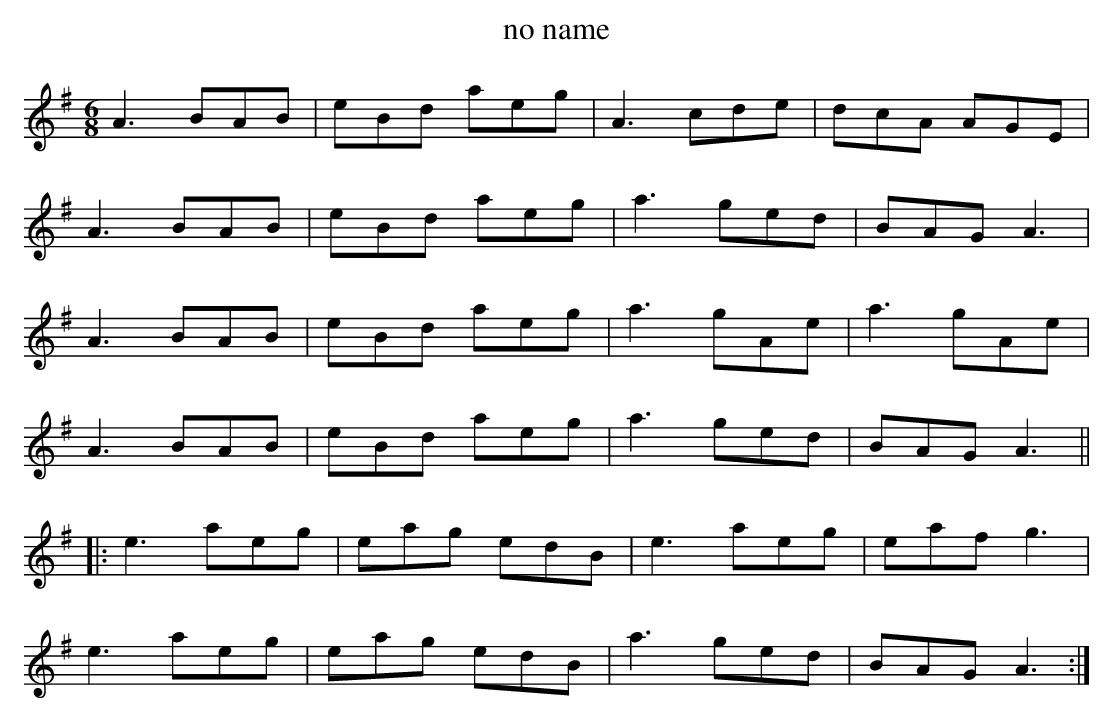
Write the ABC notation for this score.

X:1
T:no name
M:6/8
K:Ador
A3 BAB|eBd aeg|A3 cde|dcA AGE|
A3 BAB|eBd aeg|a3 ged|BAG A3|
A3 BAB|eBd aeg|a3 gAe|a3 gAe|
A3 BAB|eBd aeg|a3 ged|BAG A3||
|:e3 aeg|eag edB|e3 aeg|eaf g3|
e3 aeg|eag edB|a3 ged|BAG A3:|
